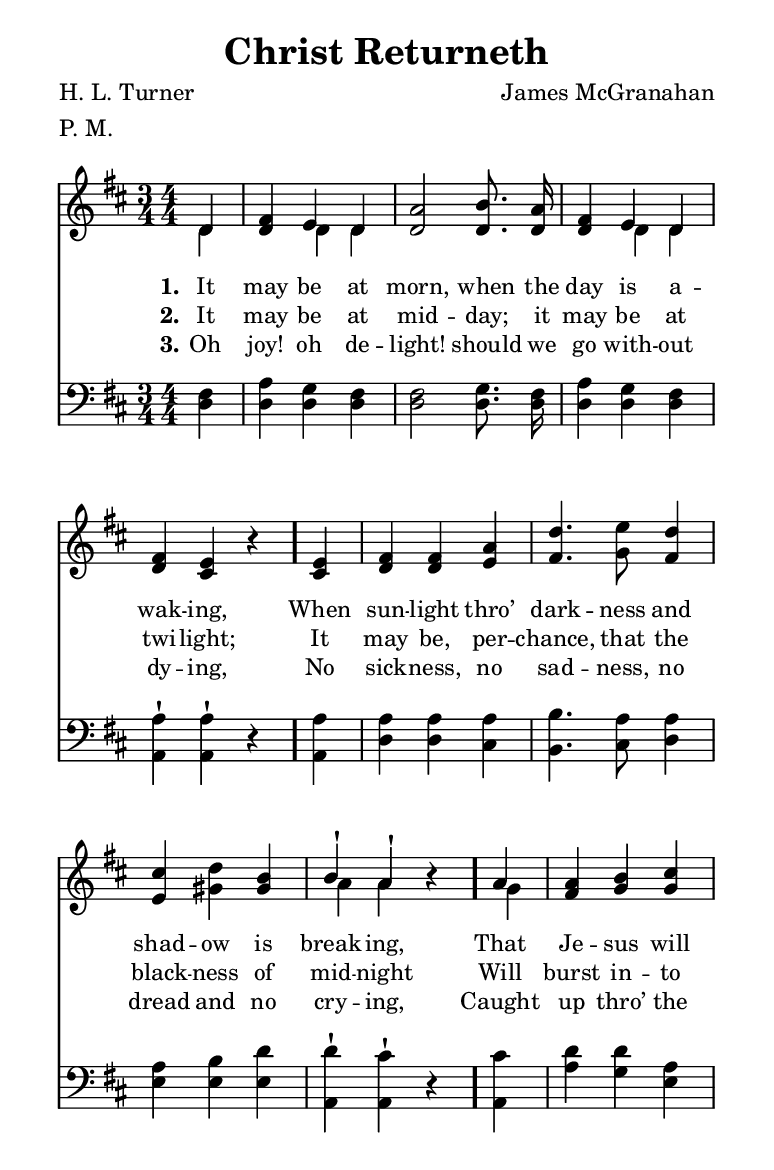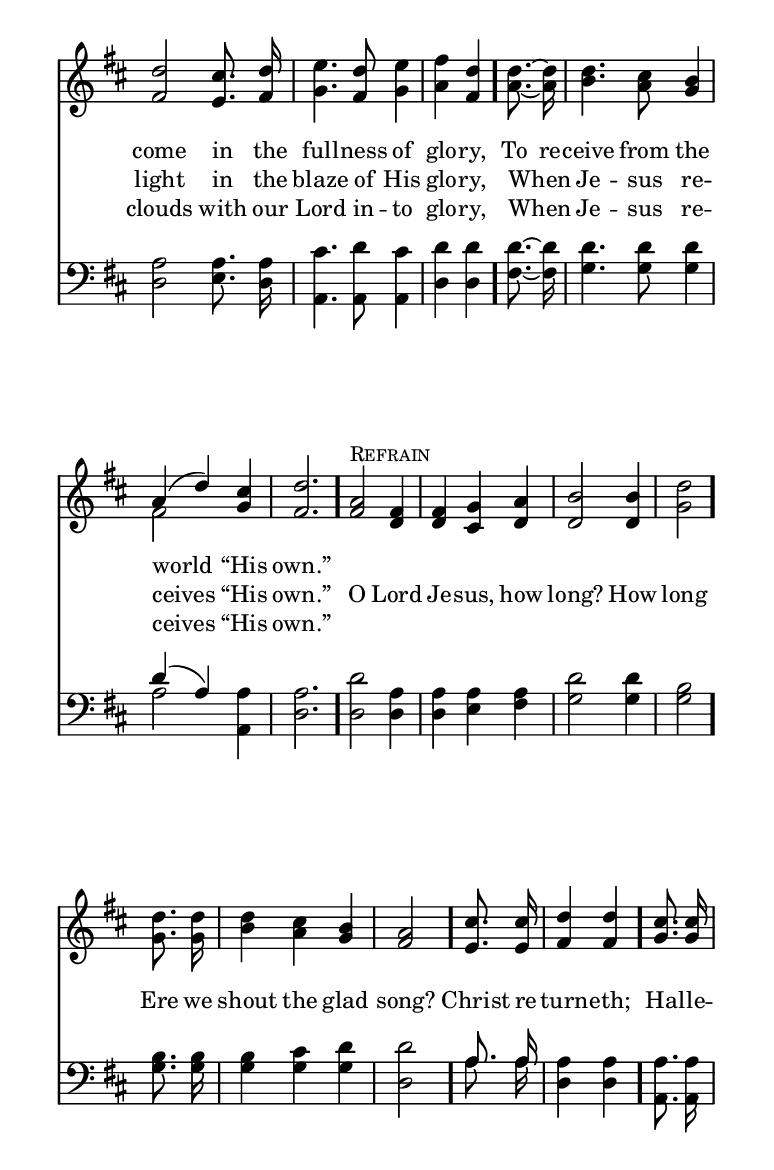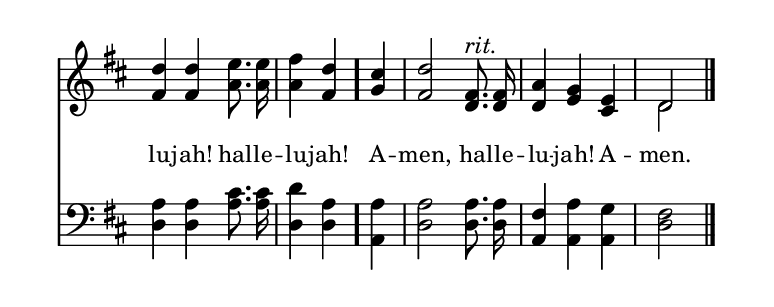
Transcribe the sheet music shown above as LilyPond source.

\include "common/global.ily"
\paper {
  \include "common/paper.ily"
  system-count = #(cond (is-eogsized 5) (#t #f))
}

% dual-time is from http://lilypond.1069038.n5.nabble.com/multiple-timesignatures-tp25914p25915.html
#(define ((dual-time one two denom) grob)
  (grob-interpret-markup grob
    (markup #:override '(baseline-skip . 0) #:number
      (#:line ( (#:column (one denom)) (#:column (two denom)) ) )
    )
  )
)

dualTime = #(define-music-function (parser location num1 num2 denom) (string? string? string?) #{
    \once\override Staff.TimeSignature.stencil = #(dual-time num1 num2 denom)
    \once\revert TimeSignature #'break-visibility
#})

\header{
  hymnnumber = "212"
  title = "Christ Returneth"
  tunename = ""
  meter = "P. M."
  poet = "H. L. Turner"
  composer = "James McGranahan"
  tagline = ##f
}

global = {
  \include "common/overrides.ily"
  \override Staff.TimeSignature.style = #'numbered
  \time 3/4 % original specifies 4/4 here too -- we specify it inline
  \override Score.MetronomeMark.transparent = ##t % hide all fermata changes too
  \tempo 4=120
  \key d \major
  \partial 4
  \autoBeamOff
}

patternA = { c4 | c c c | c'2 c8. c16 | c4 c c | \time 4/4 c c c4 }
patternB = { c4 | \time 3/4 c c c | c4. c8 c4 | c4 c c | \time 4/4 c c c4 }
patternC = { c4 | \time 3/4 c c c | c2 c8. c16 | c4. c8 c4 | c4 c }
patternD = { c8. ~ c16 | c4. c8 c4 | c4( c) c | c2. | }
patternE = { c2  c4 | c c c | c2 c4 | c2 }
patternF = { c8. c16 | c4 c c | c2 c8. c16 | c4 c }
patternG = { c8. c16 | c4 c c8. c16 | c4 c }
patternH = { c4 | c2 c,8. c16 | c4 c c | c2 }
patternI = { c8. ~ c16 | c4. c8 c4 | c2 c4 | c2. | }

notesSoprano = {
\global
\relative c' {

  d4 | fis e d | a'2 b8. a16 | fis4 e d | \time 4/4 fis e r4
  e4 | \time 3/4 fis fis a | d4. e8 d4 | cis4 d b | \time 4/4 b-! a-! r4
  a4 | \time 3/4 a b cis | d2 cis8. d16 | e4. d8 e4 | fis4 d
  d8. ~ d16 | d4. cis8 b4 | a4( d) cis | d2. |

  \eogbreak
  << s^\markup { \small \caps "Refrain" }
  { a2  fis4 | fis g a | b2 b4 | d2 } >>
  d8. d16 | d4 cis b | a2 cis8. cis16 | d4 d
  cis8. cis16 | d4 d e8. e16 | fis4 d
  cis4 | d2 fis,8.^\markup{\italic rit.} fis16 | a4 g e | d2

  \bar "|."

}
}

notesAlto = {
\global
\relative e' {

  \changePitch \patternA { d | d d d | d d d | d d d | d cis r }
  \changePitch \patternB { cis | d d e | fis g fis | e gis gis | a a r }
  \changePitch \patternC { g | fis g g | fis e fis | g fis g | a fis }
  \changePitch \patternI { a a | b a g | fis g | fis }

  \changePitch \patternE { fis d | d cis d | d d | g }
  \changePitch \patternF { g g | b a g | fis e e | fis fis }
  \changePitch \patternG { g g | fis fis a a | a fis }
  \changePitch \patternH { g | fis d d | d e cis | d }

}
}

notesTenor = {
\global
\relative a {

  \changePitch \patternA { fis | a g fis | fis g fis | a g fis | a-! a-! r }
  \changePitch \patternB { a | a a a | b a a | a b d | d-! cis-! r }
  \changePitch \patternC { cis | d d a | a a a | cis d cis | d d }
  \changePitch \patternD { d d | d d d | d( a) a | a }

  \changePitch \patternE { d a | a a a | d d | b }
  \changePitch \patternF { b b | b cis d | d a a | a a }
  \changePitch \patternG { a a | a a cis cis | d a }
  \changePitch \patternH { a | a a a | fis a g | fis }

}
}

notesBass = {
\global
\relative f {

  \changePitch \patternA { d | d d d | d d d | d d d | a a r }
  \changePitch \patternB { a | d d cis | b cis d | e e e | a, a r }
  \changePitch \patternC { a | a' g e | d e d | a a a | d d }
  \changePitch \patternI { fis fis | g g g | a a, | d }

  \changePitch \patternE { d d | d e fis | g g | g }
  \changePitch \patternF { g g | g g g | d a' a | d, d }
  \changePitch \patternG { a a | d d a' a | d, d }
  \changePitch \patternH { a | d d d | a a a | d }

}
}

Refrain = \lyricmode {

O Lord Je -- sus, how long? How long \bar "."
Ere we shout the glad song? \bar "."
Christ re -- turn -- eth; \bar "."
Hal -- le -- lu -- jah! hal -- le -- lu -- jah! \bar "."
A -- men, hal -- le -- lu -- jah! A -- men. \bar "."

}

wordsA = \lyricmode {
\set stanza = "1."

It may be at morn, when the day is a -- wak -- ing, \bar "."
When sun -- light thro’ dark -- ness and shad -- ow is break -- ing, \bar "."
That Je -- sus will come in the full -- ness of glo -- ry, \bar "."
{ \mon } To re -- { \moff } ceive from the world “His own.” \bar "."

}

wordsB = \lyricmode {
\set stanza = "2."

It may be at mid -- day; it may be at twi -- light;
It may be, per -- chance, that the black -- ness of mid -- night
Will burst in -- to light in the blaze of His glo -- ry,
When Je -- sus re -- ceives “His own.”

\Refrain

}

wordsC = \lyricmode {
\set stanza = "3."

Oh joy! oh de -- light! should we go with -- out dy -- ing,
No sick -- ness, no sad -- ness, no dread and no cry -- ing,
Caught up thro’ the clouds with our Lord in -- to glo -- ry,
When Je -- sus re -- ceives “His own.”

}

\score {
  \context ChoirStaff <<
    \context Staff = upper <<
      \set Staff.autoBeaming = ##f
      \set ChoirStaff.systemStartDelimiter = #'SystemStartBar
      \set ChoirStaff.printPartCombineTexts = ##f
      \dualTime "3" "4" "4"
      \partcombine #'(2 . 11) \notesSoprano \notesAlto
      \context NullVoice = sopranos { \voiceOne << \notesSoprano >> }
      \context Lyrics = one   \lyricsto sopranos \wordsA
      \context Lyrics = two   \lyricsto sopranos \wordsB
      \context Lyrics = three \lyricsto sopranos \wordsC
    >>
    \context Staff = men <<
      \set Staff.autoBeaming = ##f
      \clef bass
      \set ChoirStaff.printPartCombineTexts = ##f
      \dualTime "3" "4" "4"
      \partcombine #'(2 . 11) \notesTenor \notesBass
    >>
  >>
  \layout {
    \include "common/layout.ily"
      \context {
        \Staff
        \override TimeSignature.break-visibility = #all-invisible
    }
  }
  \midi{
    \include "common/midi.ily"
  }
}

\version "2.19.49"  % necessary for upgrading to future LilyPond versions.

% vi:set et ts=2 sw=2 ai nocindent syntax=lilypond:
